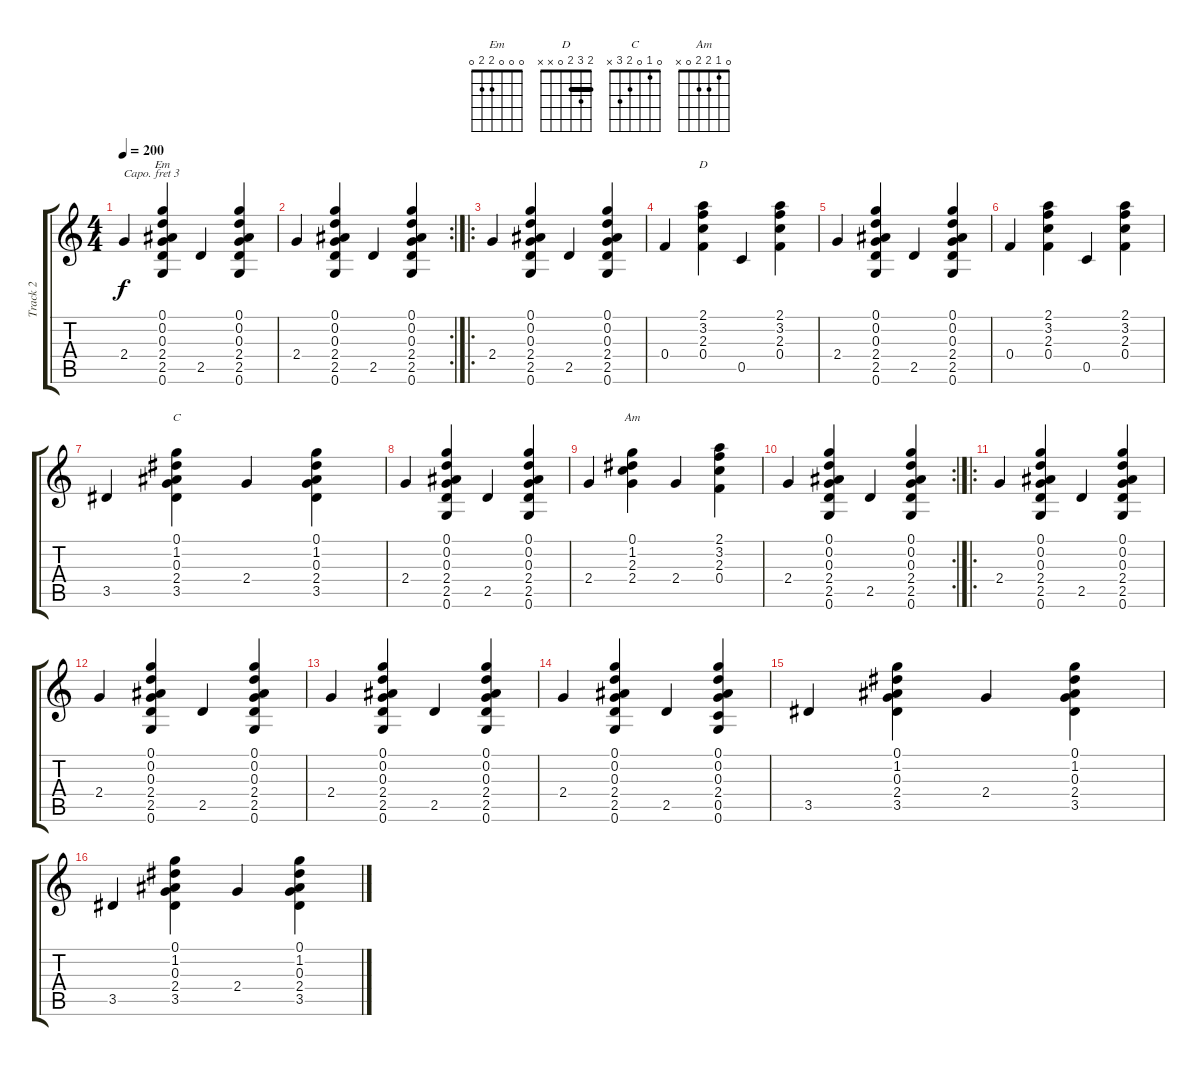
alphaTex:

\track ("Track 2" "Track 2") {instrument acousticguitarsteel}
\staff {score tabs}
\capo 3
\tuning (E4 B3 G3 D3 A2 E2) {hide}
\chord ("Em" 0 0 0 2 2 0)
\chord ("D" 2 3 2 0 x x) {barre 2}
\chord ("C" 0 1 0 2 3 x)
\chord ("Am" 0 1 2 2 0 x)
\ts (4 4)
\tempo 200
\clef g2
\ks c
2.4.4{dy f} (0.1 0.2 0.3 2.4 2.5 0.6).4{ch "Em"} 2.5.4 (0.1 0.2 0.3 2.4 2.5 0.6).4 |
\rc 2
2.4.4 (0.1 0.2 0.3 2.4 2.5 0.6).4 2.5.4 (0.1 0.2 0.3 2.4 2.5 0.6).4 |
\ro
2.4.4 (0.1 0.2 0.3 2.4 2.5 0.6).4 2.5.4 (0.1 0.2 0.3 2.4 2.5 0.6).4 |
0.4.4 (2.1 3.2 2.3 0.4).4{ch "D"} 0.5.4 (2.1 3.2 2.3 0.4).4 |
2.4.4 (0.1 0.2 0.3 2.4 2.5 0.6).4 2.5.4 (0.1 0.2 0.3 2.4 2.5 0.6).4 |
0.4.4 (2.1 3.2 2.3 0.4).4 0.5.4 (2.1 3.2 2.3 0.4).4 |
3.5.4 (0.1 1.2 0.3 2.4 3.5).4{ch "C"} 2.4.4 (0.1 1.2 0.3 2.4 3.5).4 |
2.4.4 (0.1 0.2 0.3 2.4 2.5 0.6).4 2.5.4 (0.1 0.2 0.3 2.4 2.5 0.6).4 |
2.4.4 (0.1 1.2 2.3 2.4).4{ch "Am"} 2.4.4 (2.1 3.2 2.3 0.4).4 |
\rc 2
2.4.4 (0.1 0.2 0.3 2.4 2.5 0.6).4 2.5.4 (0.1 0.2 0.3 2.4 2.5 0.6).4 |
\ro
2.4.4 (0.1 0.2 0.3 2.4 2.5 0.6).4 2.5.4 (0.1 0.2 0.3 2.4 2.5 0.6).4 |
2.4.4 (0.1 0.2 0.3 2.4 2.5 0.6).4 2.5.4 (0.1 0.2 0.3 2.4 2.5 0.6).4 |
2.4.4 (0.1 0.2 0.3 2.4 2.5 0.6).4 2.5.4 (0.1 0.2 0.3 2.4 2.5 0.6).4 |
2.4.4 (0.1 0.2 0.3 2.4 2.5 0.6).4 2.5.4 (0.1 0.2 0.3 2.4 0.5 0.6).4 |
3.5.4 (0.1 1.2 0.3 2.4 3.5).4 2.4.4 (0.1 1.2 0.3 2.4 3.5).4 |
3.5.4 (0.1 1.2 0.3 2.4 3.5).4 2.4.4 (0.1 1.2 0.3 2.4 3.5).4
